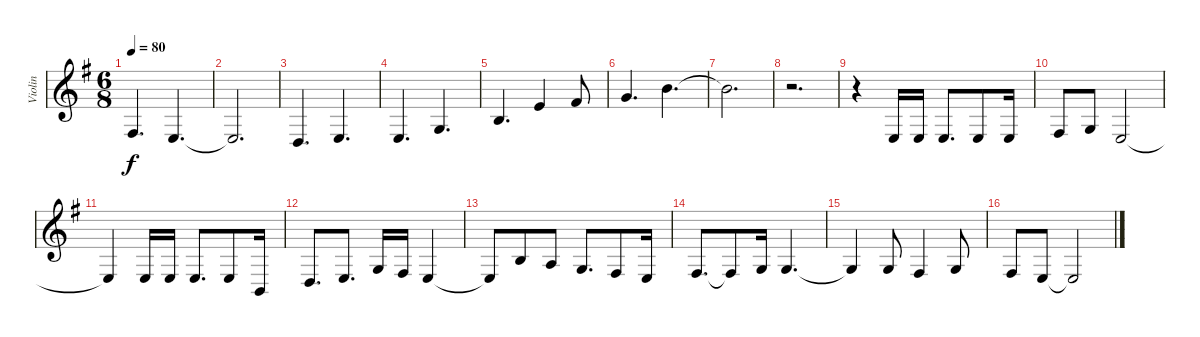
\track ("Violin" "Violin") {instrument violin}
\staff {score}
\tuning (E4 A3 D3 G2) {hide}
\ts (6 8)
\tempo 80
\clef g2
\ks eminor
4.3.4{d dy f} 2.3.4{d} |
2.3{t}.2{d} |
0.3.4{d} 2.3.4{d} |
2.3.4{d} 5.3.4{d} |
2.2.4{d} 0.1.4 2.1.8 |
3.1.4{d} 7.1.4{d} |
7.1{t}.2{d} |
r.2{d} |
r.4 2.3.16 2.3.16 2.3.8{d} 2.3.8 2.3.16 |
4.3.8 5.3.8 2.3.2 |
2.3{t}.4 2.3.16 2.3.16 2.3.8{d} 2.3.8 4.4.16 |
0.3.8{d} 2.3.8{d} 5.3.16 4.3.16 2.3.4 |
2.3{t}.8 2.2.8 0.2.8 5.3.8{d} 4.3.8 2.3.16 |
4.3.8{d} 4.3{t}.8 5.3.16 5.3.4{d} |
5.3{t}.4 5.3.8 4.3.4 5.3.8 |
4.3.8 2.3.8 2.3{t}.2
